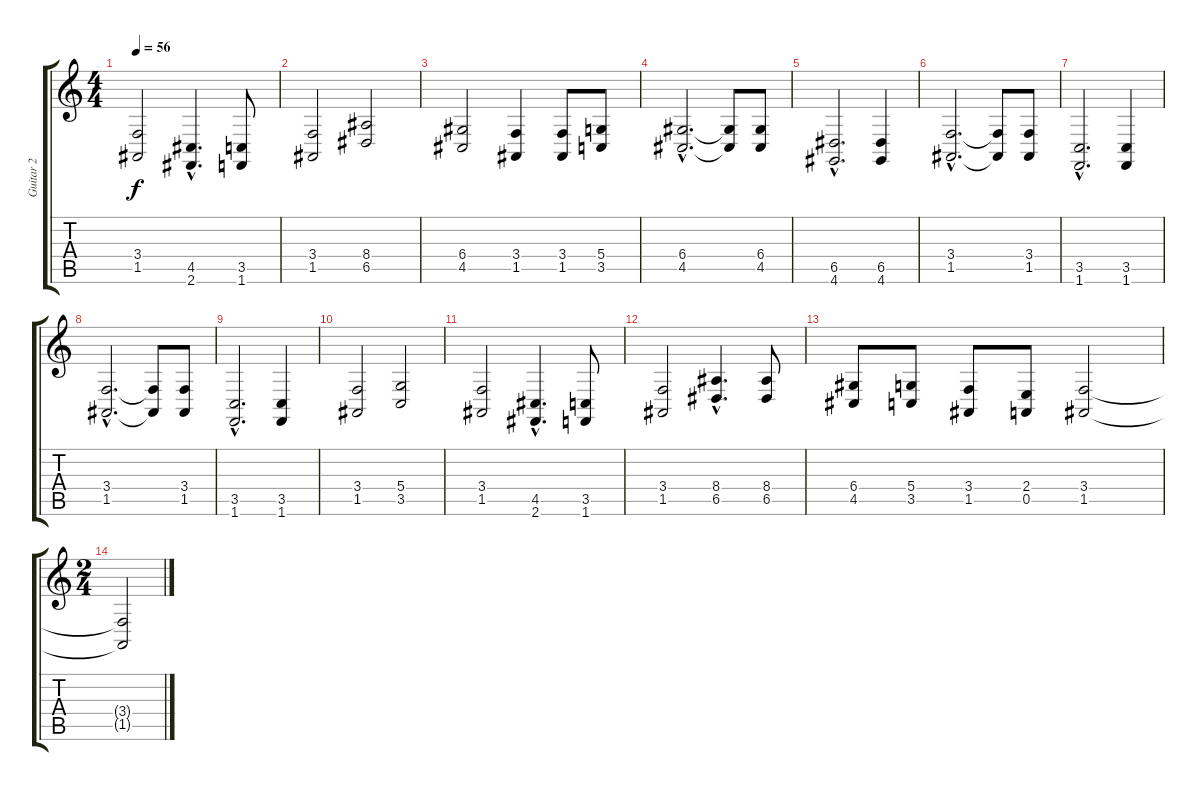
\track ("Guitar 2" "Guitar 2") {instrument lead5charang}
\staff {score tabs}
\tuning (E4 B3 G3 D3 A2 E2) {hide}
\ts (4 4)
\tempo 56
\clef g2
\ks c
(3.4 1.5).2{dy f} (4.5{hac} 2.6{hac}).4{d} (3.5 1.6).8 |
(3.4 1.5).2 (8.4 6.5).2 |
(6.4 4.5).2 (3.4 1.5).4 (3.4 1.5).8 (5.4 3.5).8 |
(6.4{hac} 4.5{hac}).2{d} (6.4{t} 4.5{t}).8 (6.4 4.5).8 |
(6.5{hac} 4.6{hac}).2{d} (6.5 4.6).4 |
(3.4{hac} 1.5{hac}).2{d} (3.4{t} 1.5{t}).8 (3.4 1.5).8 |
(3.5{hac} 1.6{hac}).2{d} (3.5 1.6).4 |
(3.4{hac} 1.5{hac}).2{d} (3.4{t} 1.5{t}).8 (3.4 1.5).8 |
(3.5{hac} 1.6{hac}).2{d} (3.5 1.6).4 |
(3.4 1.5).2 (5.4 3.5).2 |
(3.4 1.5).2 (4.5{hac} 2.6{hac}).4{d} (3.5 1.6).8 |
(3.4 1.5).2 (8.4{hac} 6.5{hac}).4{d} (8.4 6.5).8 |
(6.4 4.5).8 (5.4 3.5).8 (3.4 1.5).8 (2.4 0.5).8 (3.4 1.5).2 |
\ts (2 4)
(3.4{t} 1.5{t}).2
